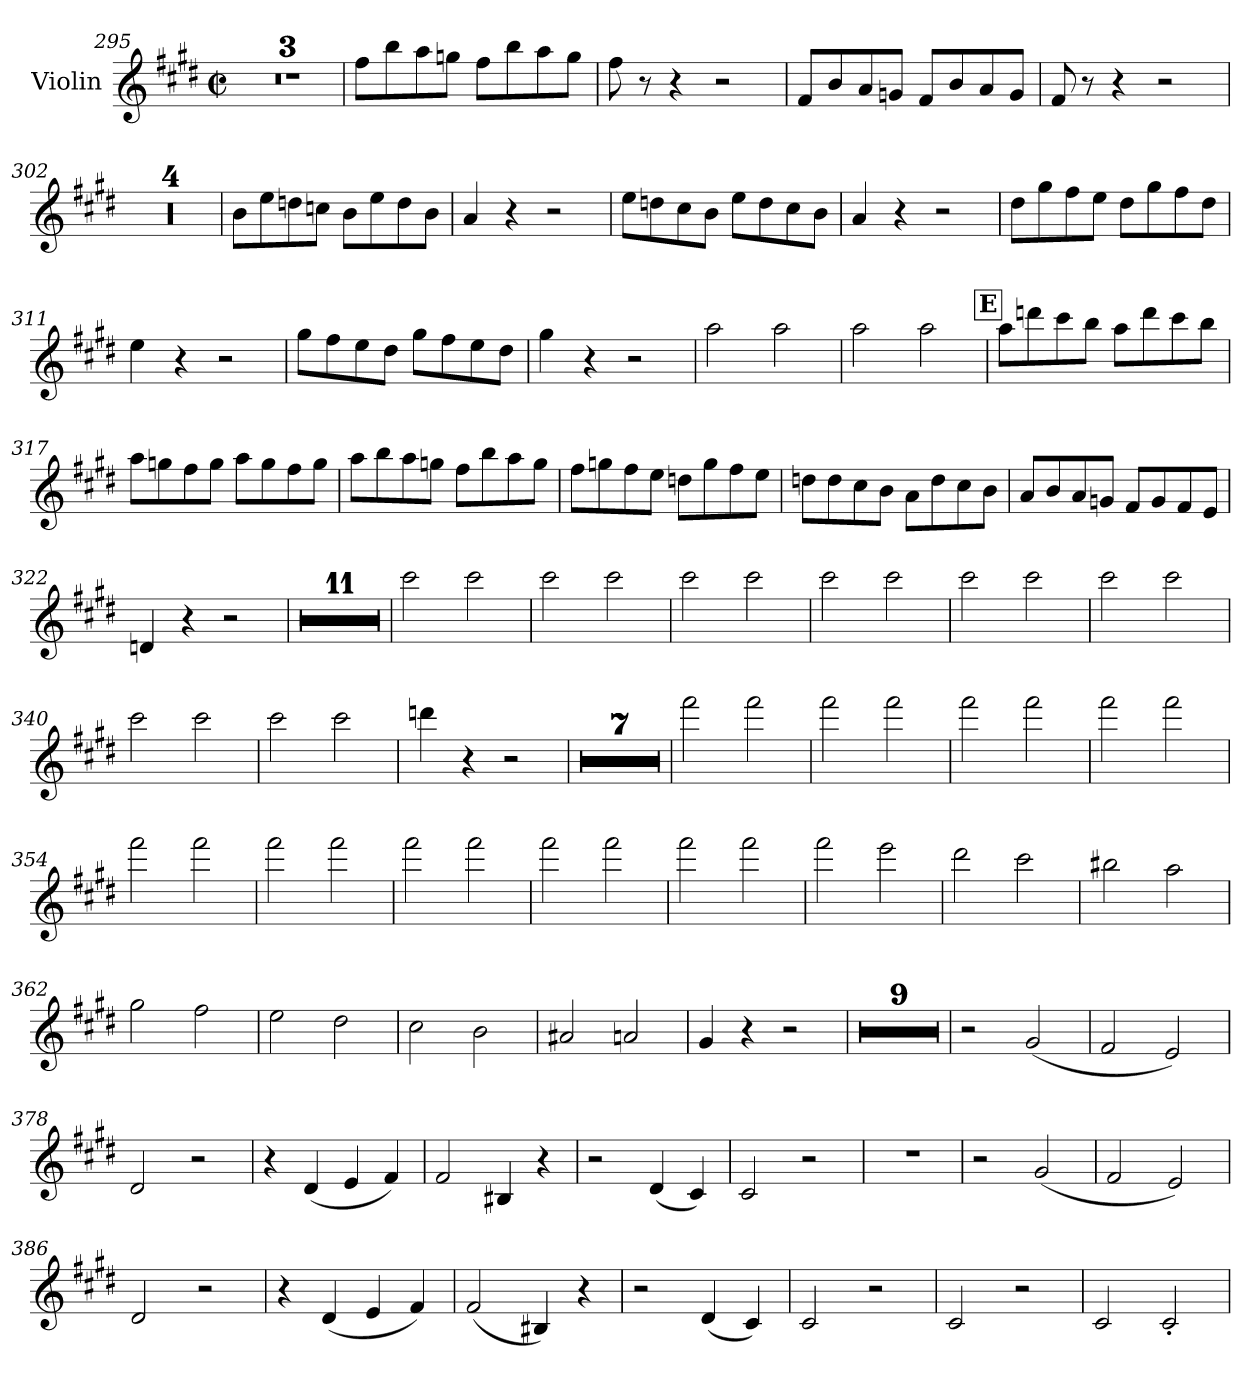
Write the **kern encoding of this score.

**kern
*part1
*staff1
*I"Violin
*I'Vln.
*clefG2
*k[f#c#g#d#]
*M2/2
*met(c|)
=295
1r
=296
1r
=297
1r
=298
8ff#\L
8bb\
8aa\
8ggn\J
8ff#\L
8bb\
8aa\
8gg\J
=299
8ff#\
8r
4r
2r
=300
8f#/L
8b/
8a/
8gn/J
8f#/L
8b/
8a/
8g/J
!!LO:LB:g=z
=301
8f#/
8r
4r
2r
=302
1r
=303
1r
=304
1r
=305
1r
=306
8b\L
8ee\
8ddn\
8ccn\J
8b\L
8ee\
8dd\
8b\J
=307
4a/
4r
2r
!!LO:LB:g=z
=308
8ee\L
8ddn\
8cc#\
8b\J
8ee\L
8dd\
8cc#\
8b\J
=309
4a/
4r
2r
=310
8dd#\L
8gg#\
8ff#\
8ee\J
8dd#\L
8gg#\
8ff#\
8dd#\J
=311
4ee\
4r
2r
=312
8gg#\L
8ff#\
8ee\
8dd#\J
8gg#\L
8ff#\
8ee\
8dd#\J
!!LO:LB:g=z
=313
4gg#\
4r
2r
=314
2aa\
2aa\
=315
2aa\
2aa\
!!LO:REH:place=s1:a:B:fs=14:t=E
=316
8aa\L
8dddn\
8ccc#\
8bb\J
8aa\L
8ddd\
8ccc#\
8bb\J
=317
8aa\L
8ggn\
8ff#\
8gg\J
8aa\L
8gg\
8ff#\
8gg\J
!!LO:LB:g=z
=318
8aa\L
8bb\
8aa\
8ggn\J
8ff#\L
8bb\
8aa\
8gg\J
=319
8ff#\L
8ggn\
8ff#\
8ee\J
8ddn\L
8gg\
8ff#\
8ee\J
=320
8ddn\L
8dd\
8cc#\
8b\J
8a\L
8dd\
8cc#\
8b\J
=321
8a/L
8b/
8a/
8gn/J
8f#/L
8g/
8f#/
8e/J
=322
4dn/
4r
2r
!!LO:LB:g=z
=323
1r
=324
1r
=325
1r
=326
1r
=327
1r
=328
1r
=329
1r
=330
1r
=331
1r
=332
1r
=333
1r
!!LO:LB:g=z
=334
2ccc#\
2ccc#\
=335
2ccc#\
2ccc#\
=336
2ccc#\
2ccc#\
=337
2ccc#\
2ccc#\
=338
2ccc#\
2ccc#\
=339
2ccc#\
2ccc#\
=340
2ccc#\
2ccc#\
=341
2ccc#\
2ccc#\
=342
4dddn\
4r
2r
!!LO:LB:g=z
=343
1r
=344
1r
=345
1r
=346
1r
=347
1r
=348
1r
=349
1r
=350
2fff#\
2fff#\
=351
2fff#\
2fff#\
=352
2fff#\
2fff#\
=353
2fff#\
2fff#\
!!LO:LB:g=z
=354
2fff#\
2fff#\
=355
2fff#\
2fff#\
=356
2fff#\
2fff#\
=357
2fff#\
2fff#\
!!LO:LB:g=z
=358
2fff#\
2fff#\
=359
2fff#\
2eee\
=360
2ddd#\
2ccc#\
=361
2bb#X\
2aa\
=362
2gg#\
2ff#\
=363
2ee\
2dd#\
=364
2cc#\
2b\
=365
2a#X/
2an/
=366
4g#/
4r
2r
!!LO:LB:g=z
=367
1r
=368
1r
=369
1r
!!LO:REH:place=s1:a:B:fs=14:t=F
=370
1r
=371
1r
=372
1r
=373
1r
=374
1r
=375
1r
=376
2r
(<2g#/
=377
2f#/
2e/)
!!LO:LB:g=z
=378
2d#/
2r
=379
4r
(<4d#/
4e/
4f#/)
=380
2f#/
4B#X/
4r
=381
2r
(<4d#/
4c#/)
=382
2c#/
2r
=383
1r
=384
2r
(<2g#/
=385
2f#/
2e/)
=386
2d#/
2r
!!LO:LB:g=z
=387
4r
(<4d#/
4e/
4f#/)
=388
(<2f#/
4B#X/)
4r
=389
2r
(<4d#/
4c#/)
=390
2c#/
2r
=391
2c#/
2r
=392
2c#/
2c#'/
=
*-
